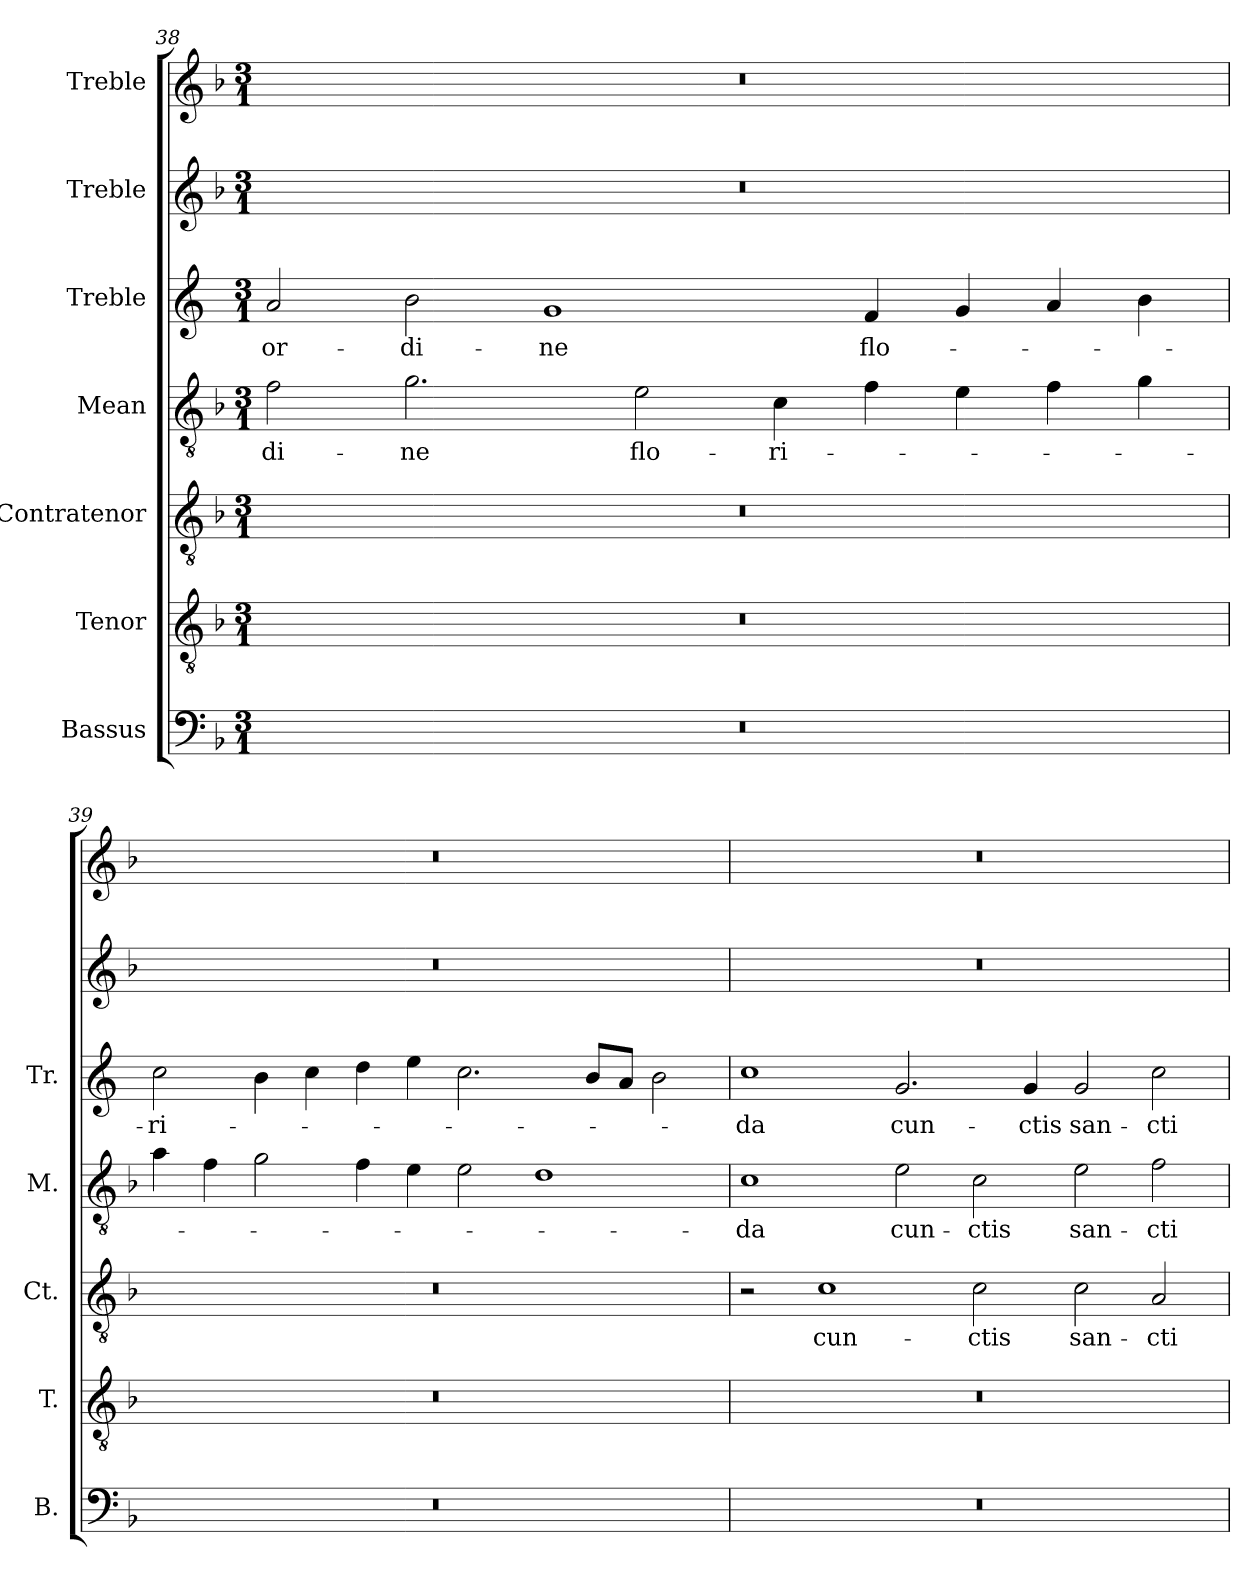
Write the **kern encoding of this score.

**kern	**kern	**kern	**text	**kern	**text	**kern	**text	**kern	**kern
*part7	*part6	*part5	*part5	*part4	*part4	*part3	*part3	*part2	*part1
*staff7	*staff6	*staff5	*staff5	*staff4	*staff4	*staff3	*staff3	*staff2	*staff1
*I"Bassus	*I"Tenor	*I"Contratenor	*	*I"Mean	*	*I"Treble	*	*I"Treble	*I"Treble
*I'B.	*I'T.	*I'Ct.	*	*I'M.	*	*I'Tr.	*	*	*
*clefF4	*clefGv2	*clefGv2	*	*clefGv2	*	*clefG2	*	*clefG2	*clefG2
*	*ITrd7c12	*ITrd7c12	*	*ITrd7c12	*	*	*	*	*
*k[b-]	*k[b-]	*k[b-]	*	*k[b-]	*	*k[]	*	*k[b-]	*k[b-]
*F:	*F:	*F:	*	*F:	*	*	*	*F:	*F:
*M3/1	*M3/1	*M3/1	*	*M3/1	*	*M3/1	*	*M3/1	*M3/1
=38	=38	=38	=38	=38	=38	=38	=38	=38	=38
!LO:N:vis=1	!LO:N:vis=1	!LO:N:vis=1	!	!	!	!	!	!	!
!	!	!	!	!	!LO:LY:b:color=#000000	!	!	!	!
!	!	!	!	!	!	!	!LO:LY:b:color=#000000	!LO:N:vis=1	!LO:N:vis=1
0.r	0.r	0.r	.	2Fi\	-di-	2ai/	or-	0.r	0.r
!	!	!	!	!	!LO:LY:b:color=#000000	!	!	!	!
!	!	!	!	!	!	!	!LO:LY:b:color=#000000	!	!
.	.	.	.	2.Gi\	-ne	2bi\	-di-	.	.
!	!	!	!	!	!	!	!LO:LY:b:color=#000000	!	!
.	.	.	.	.	.	1gi	-ne	.	.
!	!	!	!	!	!LO:LY:b:color=#000000	!	!	!	!
.	.	.	.	2Ei\	flo-	.	.	.	.
!	!	!	!	!	!LO:LY:b:color=#000000	!	!	!	!
.	.	.	.	4Ci\	-ri-	.	.	.	.
!	!	!	!	!	!	!	!LO:LY:b:color=#000000	!	!
.	.	.	.	4Fi\	.	4fi/	flo-	.	.
.	.	.	.	4Ei\	.	4gi/	.	.	.
.	.	.	.	4Fi\	.	4ai/	.	.	.
.	.	.	.	4Gi\	.	4bi\	.	.	.
=39`	=39`	=39`	=39`	=39`	=39`	=39`	=39`	=39`	=39`
!LO:N:vis=1	!LO:N:vis=1	!LO:N:vis=1	!	!	!	!	!	!	!
!	!	!	!	!	!	!	!LO:LY:b:color=#000000	!LO:N:vis=1	!LO:N:vis=1
0.r	0.r	0.r	.	4Ai\	.	2cci\	-ri-	0.r	0.r
.	.	.	.	4Fi\	.	.	.	.	.
.	.	.	.	2Gi\	.	4bi\	.	.	.
.	.	.	.	.	.	4cci\	.	.	.
.	.	.	.	4Fi\	.	4ddi\	.	.	.
.	.	.	.	4Ei\	.	4eei\	.	.	.
.	.	.	.	2Ei\	.	2.cci\	.	.	.
.	.	.	.	1Di	.	.	.	.	.
.	.	.	.	.	.	8bi/L	.	.	.
.	.	.	.	.	.	8ai/J	.	.	.
.	.	.	.	.	.	2bi\	.	.	.
!!LO:LB:g=z
=40`	=40`	=40`	=40`	=40`	=40`	=40`	=40`	=40`	=40`
!LO:N:vis=1	!LO:N:vis=1	!	!	!	!	!	!	!	!
!	!	!	!	!	!LO:LY:b:color=#000000	!	!	!	!
!	!	!	!	!	!	!	!LO:LY:b:color=#000000	!LO:N:vis=1	!LO:N:vis=1
0.r	0.r	2r	.	1Ci	-da	1cci	-da	0.r	0.r
!	!	!	!LO:LY:b:color=#000000	!	!	!	!	!	!
.	.	1Ci	cun-	.	.	.	.	.	.
!	!	!	!	!	!LO:LY:b:color=#000000	!	!	!	!
!	!	!	!	!	!	!	!LO:LY:b:color=#000000	!	!
.	.	.	.	2Ei\	cun-	2.gi/	cun-	.	.
!	!	!	!LO:LY:b:color=#000000	!	!	!	!	!	!
!	!	!	!	!	!LO:LY:b:color=#000000	!	!	!	!
.	.	2Ci\	-ctis	2Ci\	-ctis	.	.	.	.
!	!	!	!	!	!	!	!LO:LY:b:color=#000000	!	!
.	.	.	.	.	.	4gi/	-ctis	.	.
!	!	!	!LO:LY:b:color=#000000	!	!	!	!	!	!
!	!	!	!	!	!LO:LY:b:color=#000000	!	!	!	!
!	!	!	!	!	!	!	!LO:LY:b:color=#000000	!	!
.	.	2Ci\	san-	2Ei\	san-	2gi/	san-	.	.
!	!	!	!LO:LY:b:color=#000000	!	!	!	!	!	!
!	!	!	!	!	!LO:LY:b:color=#000000	!	!	!	!
!	!	!	!	!	!	!	!LO:LY:b:color=#000000	!	!
.	.	2AAi/	-cti-	2Fi\	-cti-	2cci\	-cti-	.	.
=`	=`	=`	=`	=`	=`	=`	=`	=`	=`
*-	*-	*-	*-	*-	*-	*-	*-	*-	*-
